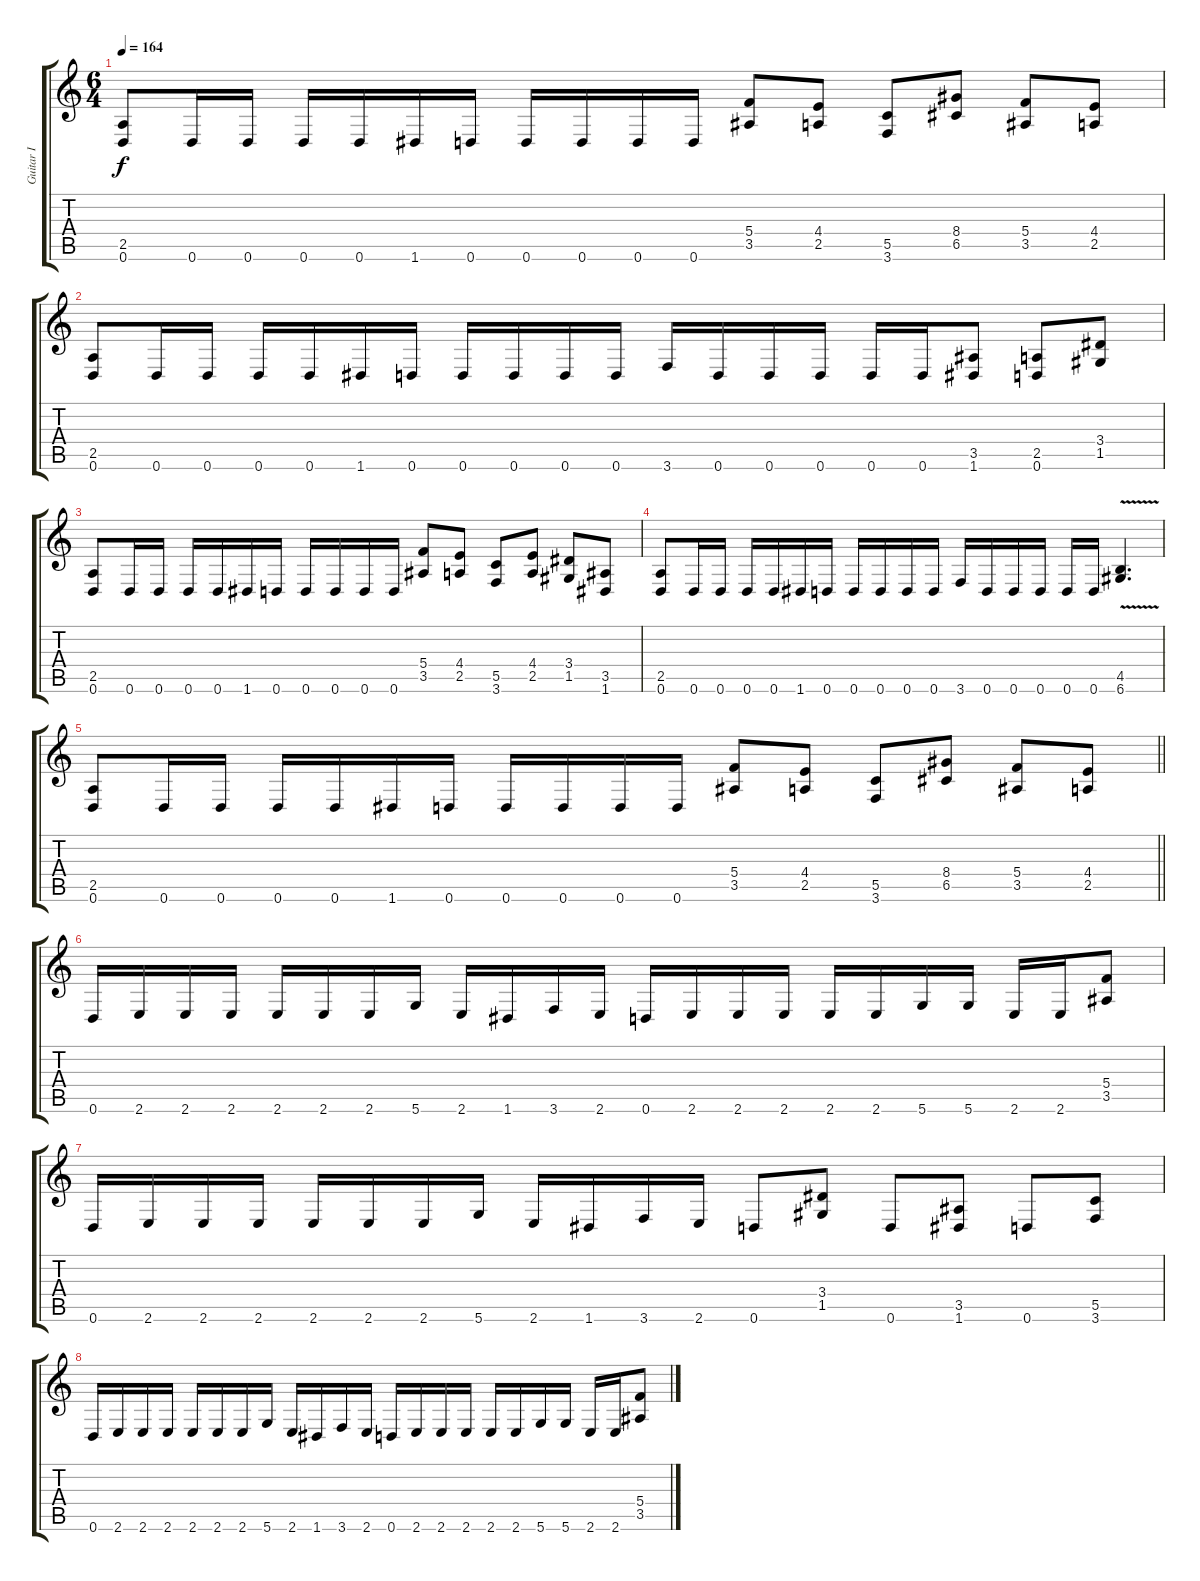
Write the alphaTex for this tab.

\track ("Guitar I" "Guitar I") {instrument distortionguitar}
\staff {score tabs}
\tuning (D4 A3 F3 C3 G2 D2) {hide}
\ts (6 4)
\tempo 164
\clef g2
\ks c
(2.5 0.6).8{dy f} 0.6.16 0.6.16 0.6.16 0.6.16 1.6.16 0.6.16 0.6.16 0.6.16 0.6.16 0.6.16 (5.4 3.5).8 (4.4 2.5).8 (5.5 3.6).8 (8.4 6.5).8 (5.4 3.5).8 (4.4 2.5).8 |
(2.5 0.6).8 0.6.16 0.6.16 0.6.16 0.6.16 1.6.16 0.6.16 0.6.16 0.6.16 0.6.16 0.6.16 3.6.16 0.6.16 0.6.16 0.6.16 0.6.16 0.6.16 (3.5 1.6).8 (2.5 0.6).8 (3.4 1.5).8 |
(2.5 0.6).8 0.6.16 0.6.16 0.6.16 0.6.16 1.6.16 0.6.16 0.6.16 0.6.16 0.6.16 0.6.16 (5.4 3.5).8 (4.4 2.5).8 (5.5 3.6).8 (4.4 2.5).8 (3.4 1.5).8 (3.5 1.6).8 |
(2.5 0.6).8 0.6.16 0.6.16 0.6.16 0.6.16 1.6.16 0.6.16 0.6.16 0.6.16 0.6.16 0.6.16 3.6.16 0.6.16 0.6.16 0.6.16 0.6.16 0.6.16 (4.5{v} 6.6{v}).4{d} |
\barLineRight lightlight
(2.5 0.6).8 0.6.16 0.6.16 0.6.16 0.6.16 1.6.16 0.6.16 0.6.16 0.6.16 0.6.16 0.6.16 (5.4 3.5).8 (4.4 2.5).8 (5.5 3.6).8 (8.4 6.5).8 (5.4 3.5).8 (4.4 2.5).8 |
\section ("" "")
0.6.16 2.6.16 2.6.16 2.6.16 2.6.16 2.6.16 2.6.16 5.6.16 2.6.16 1.6.16 3.6.16 2.6.16 0.6.16 2.6.16 2.6.16 2.6.16 2.6.16 2.6.16 5.6.16 5.6.16 2.6.16 2.6.16 (5.4 3.5).8 |
0.6.16 2.6.16 2.6.16 2.6.16 2.6.16 2.6.16 2.6.16 5.6.16 2.6.16 1.6.16 3.6.16 2.6.16 0.6.8 (3.4 1.5).8 0.6.8 (3.5 1.6).8 0.6.8 (5.5 3.6).8 |
0.6.16 2.6.16 2.6.16 2.6.16 2.6.16 2.6.16 2.6.16 5.6.16 2.6.16 1.6.16 3.6.16 2.6.16 0.6.16 2.6.16 2.6.16 2.6.16 2.6.16 2.6.16 5.6.16 5.6.16 2.6.16 2.6.16 (5.4 3.5).8
